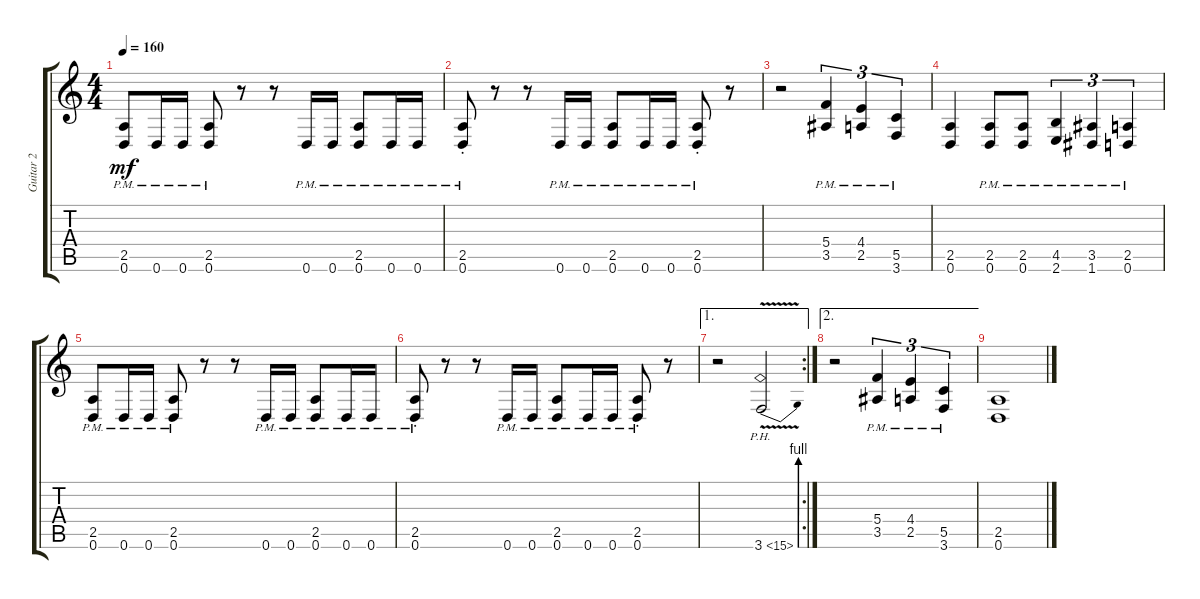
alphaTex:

\track ("Guitar 2" "Guitar 2") {instrument distortionguitar}
\staff {score tabs}
\tuning (D4 A3 F3 C3 G2 D2) {hide}
\ts (4 4)
\tempo 160
\clef g2
\ks c
(2.5{pm} 0.6{pm}).8{dy mf} 0.6{pm}.16 0.6{pm}.16 (2.5{pm} 0.6{pm}).8 r.8 r.8 0.6{pm}.16 0.6{pm}.16 (2.5{pm} 0.6{pm}).8 0.6{pm}.16 0.6{pm}.16 |
(2.5{pm st} 0.6{pm st}).8 r.8 r.8 0.6{pm}.16 0.6{pm}.16 (2.5{pm} 0.6{pm}).8 0.6{pm}.16 0.6{pm}.16 (2.5{pm st} 0.6{pm st}).8 r.8 |
r.2 (5.4{pm} 3.5{pm}).4{tu (3 2)} (4.4{pm} 2.5{pm}).4{tu (3 2)} (5.5{pm} 3.6{pm}).4{tu (3 2)} |
(2.5 0.6).4 (2.5{pm} 0.6{pm}).8 (2.5{pm} 0.6{pm}).8 (4.5{pm} 2.6{pm}).4{tu (3 2)} (3.5{pm} 1.6{pm}).4{tu (3 2)} (2.5{pm} 0.6{pm}).4{tu (3 2)} |
(2.5{pm} 0.6{pm}).8 0.6{pm}.16 0.6{pm}.16 (2.5{pm} 0.6{pm}).8 r.8 r.8 0.6{pm}.16 0.6{pm}.16 (2.5{pm} 0.6{pm}).8 0.6{pm}.16 0.6{pm}.16 |
(2.5{pm st} 0.6{pm st}).8 r.8 r.8 0.6{pm}.16 0.6{pm}.16 (2.5{pm} 0.6{pm}).8 0.6{pm}.16 0.6{pm}.16 (2.5{pm st} 0.6{pm st}).8 r.8 |
\ae 1
\rc 2
r.2 3.6{be (bend 0 0 60 4) ph 12 v}.2 |
\ae 2
r.2 (5.4{pm} 3.5{pm}).4{tu (3 2)} (4.4{pm} 2.5{pm}).4{tu (3 2)} (5.5{pm} 3.6{pm}).4{tu (3 2)} |
(2.5 0.6).1
